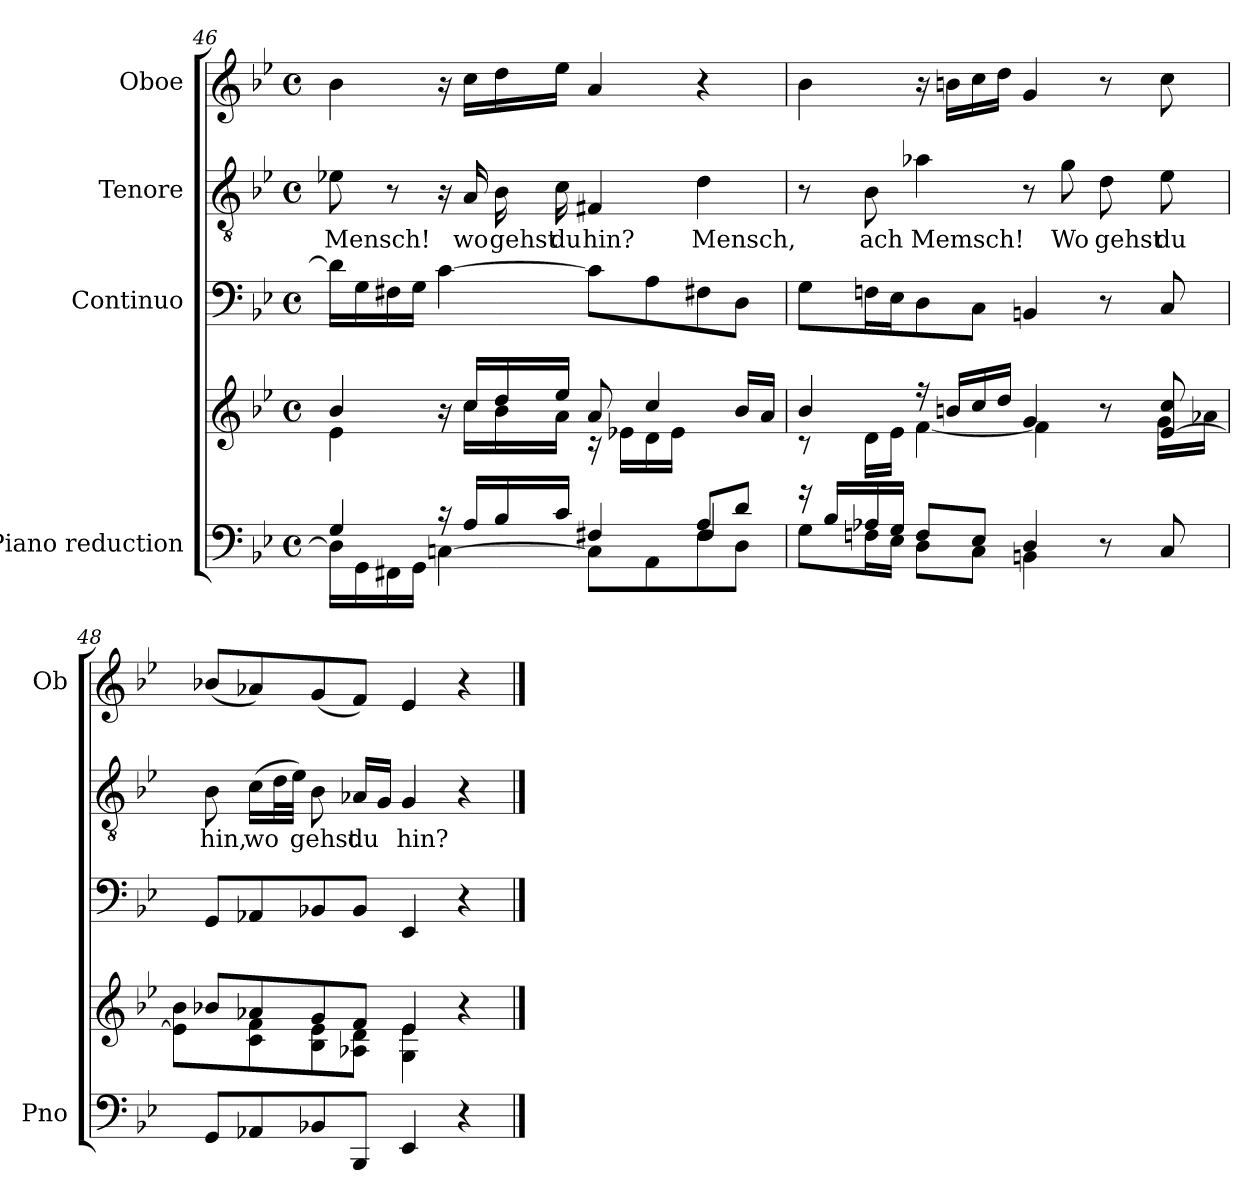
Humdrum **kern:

**kern	**kern	**kern	**kern	**text	**kern
*part4	*part4	*part3	*part2	*part2	*part1
*staff5	*staff4	*staff3	*staff2	*staff2	*staff1
*I"Piano reduction	*	*I"Continuo	*I"Tenore	*	*I"Oboe
*I'Pno	*	*	*	*	*I'Ob
*clefF4	*clefG2	*clefF4	*clefGv2	*	*clefG2
*k[b-e-]	*k[b-e-]	*k[b-e-]	*k[b-e-]	*	*k[b-e-]
*M4/4	*M4/4	*M4/4	*M4/4	*	*M4/4
*met(c)	*met(c)	*met(c)	*met(c)	*	*met(c)
=46	=46	=46	=46	=46	=46
*^	*^	*	*	*	*
*	*^	*	*	*	*	*	*
!	!	!	!	!	!	!	!LO:LY:b	!
2.ryy	4G/	16D\LL]	4b-/	4e-\	16d\LL]	8e-X\	Mensch!	4b-\
.	.	16GG\	.	.	16G\	.	.	.
.	.	16FF#X\	.	.	16F#X\	8r	.	.
.	.	16GG\JJ	.	.	16G\JJ	.	.	.
.	16r	[4Cn\	16r	16ryy	[4c\	16r	.	16r
!	!	!	!	!	!	!	!LO:LY:b	!
.	16A/LL	.	16cc/LL	16cc\LL	.	16A/	wo	16cc\LL
!	!	!	!	!	!	!	!LO:LY:b	!
.	16B-/	.	16dd/	16b-\	.	16B-\	gehst	16dd\
!	!	!	!	!	!	!	!LO:LY:b	!
.	16c/JJ	.	16ee-/JJ	16a\JJ	.	16c\	du	16ee-\JJ
!	!	!	!	!	!	!	!LO:LY:b	!
.	4F#X/	8C\L]	8a/	16r	8c\L]	4F#X/	hin?	4a/
.	.	.	.	16e-X\LL	.	.	.	.
.	.	8AA\	4cc/	16d\	8A\	.	.	.
.	.	.	.	16e-\JJ	.	.	.	.
!	!	!	!	!	!	!	!LO:LY:b	!
8A/L	4F#/	8F#\	.	4ryy	8F#X\	4d\	Mensch,	4r
8d/J	.	8D\J	16b-/LL	.	8D\J	.	.	.
.	.	.	16a/JJ	.	.	.	.	.
*	*v	*v	*	*	*	*	*	*
=47	=47	=47	=47	=47	=47	=47	=47
16r	8G\L	4b-/	8r	8G\L	8r	.	4b-\
16B-/LL	.	.	.	.	.	.	.
!	!	!	!	!	!	!LO:LY:b	!
16A-X/	16Fn\L	.	16d\LL	16Fn\L	8B-\	ach	.
16G/JJ	16E-\JJ	.	16e-\JJ	16E-\J	.	.	.
!	!	!	!	!	!	!LO:LY:b	!
8F/L	8D\L	16r	[4f\	8D\	4a-X\	Memsch!	16r
.	.	16bn/LL	.	.	.	.	16bn\LL
8E-/J	8C\J	16cc/	.	8C\J	.	.	16cc\
.	.	16dd/JJ	.	.	.	.	16dd\JJ
4D/	4BBn\	4g/	4f\]	4BBn/	8r	.	4g/
!	!	!	!	!	!	!LO:LY:b	!
.	.	.	.	.	8g\	Wo	.
!	!	!	!	!	!	!LO:LY:b	!
8r	8ryy	8r	8ryy	8r	8d\	gehst	8r
!	!	!	!	!	!	!LO:LY:b	!
8C/	8ryy	[<8e-/ 8cc/	16g\LL	8C/	8e-\	du	8cc\
.	.	.	16a-X\JJ	.	.	.	.
*v	*v	*	*	*	*	*	*
!!LO:LB:g=z
=48	=48	=48	=48	=48	=48	=48
!	!	!	!	!	!LO:LY:b	!
8GG/L	8b-X/L	8e-\] 8b-\L	8GG/L	8B-\	hin,	(8b-X/L
!	!	!	!	!	!LO:LY:b	!
8AA-X/	8a-X/	8c\ 8f\	8AA-X/	(16c\LL	wo	8a-X/)
.	.	.	.	32d\L	.	.
.	.	.	.	32e-\JJJ)	.	.
!	!	!	!	!	!LO:LY:b	!
8BB-X/	8g/	8B-\ 8e-\	8BB-X/	8B-\	gehst	(8g/
!	!	!	!	!	!LO:LY:b	!
8BBB-/J	8f/J	8A-X\ 8d\J	8BB-/J	16A-X/LL	du	8f/J)
.	.	.	.	16G/JJ	.	.
!	!	!	!	!	!LO:LY:b	!
4EE-/	4e-/	4G\ 4e-\	4EE-/	4G/	hin?	4e-/
4r	4r	4ryy	4r	4r	.	4r
*	*v	*v	*	*	*	*
==	==	==	==	==	==
*-	*-	*-	*-	*-	*-
